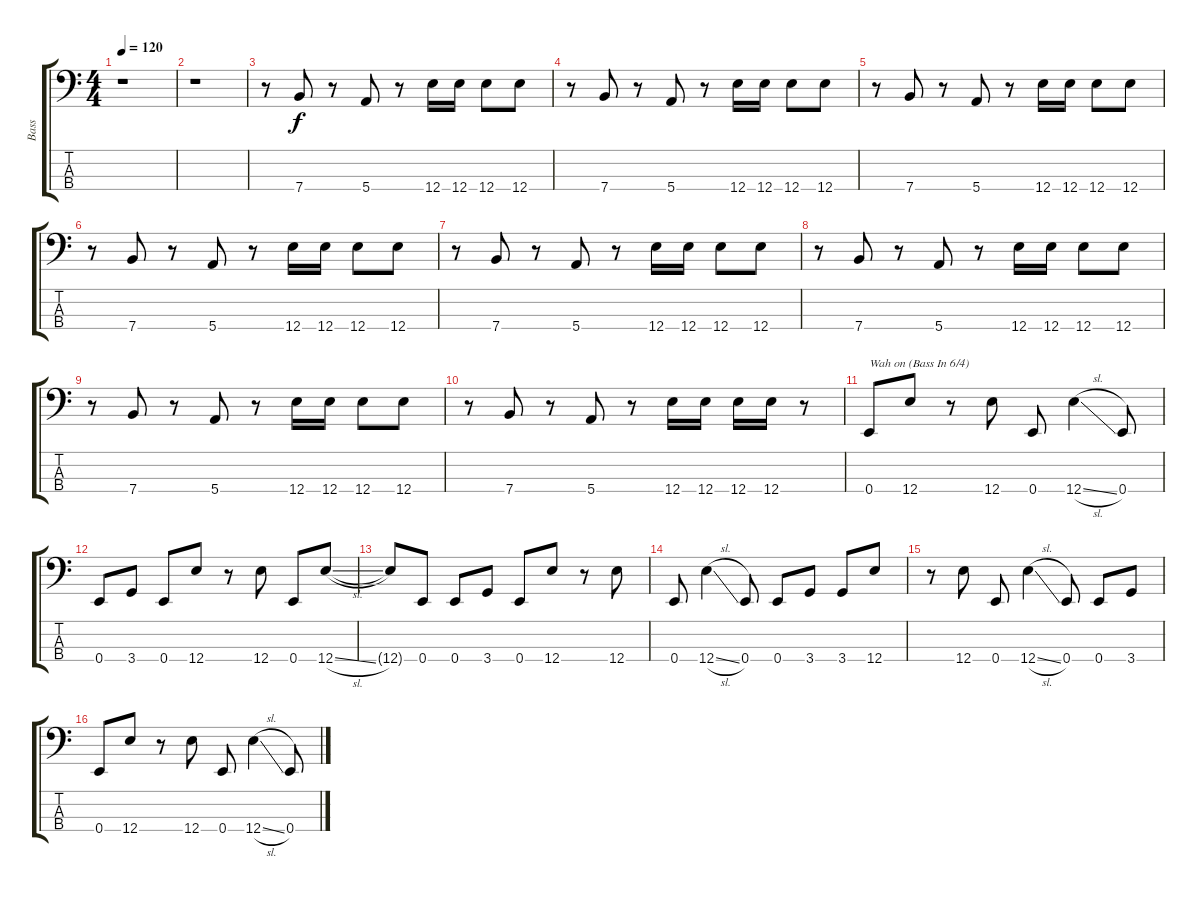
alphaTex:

\track ("Bass" "Bass") {instrument electricbassfinger}
\staff {score tabs}
\tuning (B2 B1 E1 E1) {hide}
\ts (4 4)
\tempo 120
\clef f4
\ks c
r.1{dy f} |
r.1 |
r.8 7.4.8 r.8 5.4.8 r.8 12.4.16 12.4.16 12.4.8 12.4.8 |
r.8 7.4.8 r.8 5.4.8 r.8 12.4.16 12.4.16 12.4.8 12.4.8 |
r.8 7.4.8 r.8 5.4.8 r.8 12.4.16 12.4.16 12.4.8 12.4.8 |
r.8 7.4.8 r.8 5.4.8 r.8 12.4.16 12.4.16 12.4.8 12.4.8 |
r.8 7.4.8 r.8 5.4.8 r.8 12.4.16 12.4.16 12.4.8 12.4.8 |
r.8 7.4.8 r.8 5.4.8 r.8 12.4.16 12.4.16 12.4.8 12.4.8 |
r.8 7.4.8 r.8 5.4.8 r.8 12.4.16 12.4.16 12.4.8 12.4.8 |
r.8 7.4.8 r.8 5.4.8 r.8 12.4.16 12.4.16 12.4.16 12.4.16 r.8 |
0.4.8{txt "Wah on (Bass In 6/4)" instrument slapbass2} 12.4.8 r.8 12.4.8 0.4.8 12.4{sl}.4 0.4.8 |
0.4.8 3.4.8 0.4.8 12.4.8 r.8 12.4.8 0.4.8 12.4{sl}.8 |
12.4{t}.8 0.4.8 0.4.8 3.4.8 0.4.8 12.4.8 r.8 12.4.8 |
0.4.8 12.4{sl}.4 0.4.8 0.4.8 3.4.8 3.4.8 12.4.8 |
r.8 12.4.8 0.4.8 12.4{sl}.4 0.4.8 0.4.8 3.4.8 |
0.4.8 12.4.8 r.8 12.4.8 0.4.8 12.4{sl}.4 0.4.8
